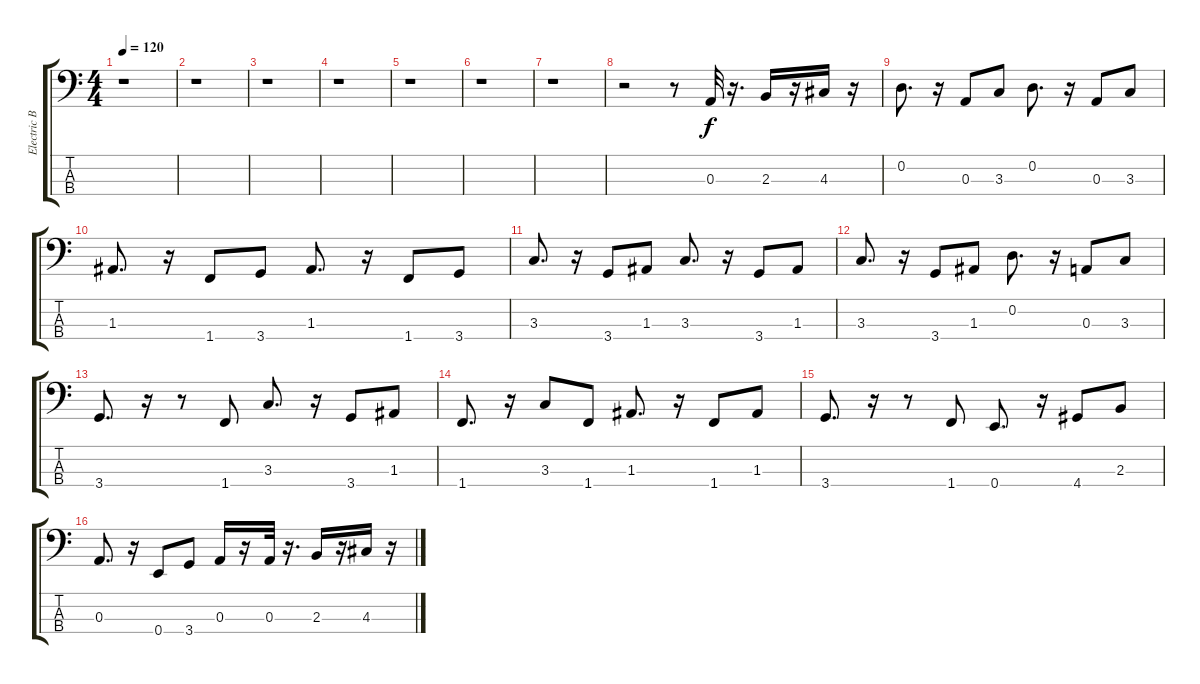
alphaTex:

\track ("Electric Bass" "Electric B") {instrument electricbassfinger}
\staff {score tabs}
\tuning (G2 D2 A1 E1) {hide}
\ts (4 4)
\tempo 120
\clef f4
\ks c
r.1{dy f instrument electricbassfinger} |
r.1 |
r.1 |
r.1 |
r.1 |
r.1 |
r.1 |
r.2 r.8 0.3.32 r.16{d} 2.3.16 r.16 4.3.16 r.16 |
0.2.8{d} r.16 0.3.8 3.3.8 0.2.8{d} r.16 0.3.8 3.3.8 |
1.3.8{d} r.16 1.4.8 3.4.8 1.3.8{d} r.16 1.4.8 3.4.8 |
3.3.8{d} r.16 3.4.8 1.3.8 3.3.8{d} r.16 3.4.8 1.3.8 |
3.3.8{d} r.16 3.4.8 1.3.8 0.2.8{d} r.16 0.3.8 3.3.8 |
3.4.8{d} r.16 r.8 1.4.8 3.3.8{d} r.16 3.4.8 1.3.8 |
1.4.8{d} r.16 3.3.8 1.4.8 1.3.8{d} r.16 1.4.8 1.3.8 |
3.4.8{d} r.16 r.8 1.4.8 0.4.8{d} r.16 4.4.8 2.3.8 |
0.3.8{d} r.16 0.4.8 3.4.8 0.3.16 r.16 0.3.32 r.16{d} 2.3.16 r.16 4.3.16 r.16
